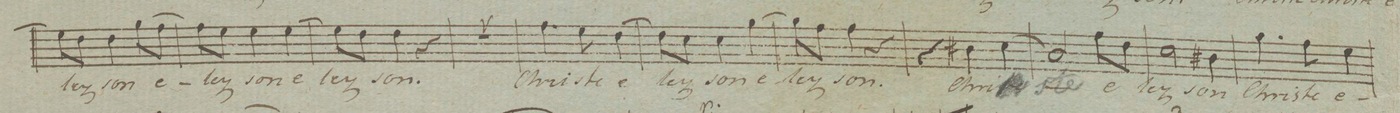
**kern	**text	**dynam
*I"Soprano Solo.	*	*
*clefC1	*	*
*k[]	*	*
*M3/4	*	*
8cc\L]	.	.
8b\J	-ley-	.
4b\	-son	.
(8ee\L	e-	.
8dd\J	.	.
=54	=54	=54
8dd\L)	.	.
8cc\J	-ley-	.
4cc\	-son	.
[4cc\	e-	.
=55	=55	=55
8cc\L]	ley-	.
8b\J	.	.
4b\	-son.	.
4r	.	.
=56	=56	=56
2.r	.	.
=57	=57	=57
4.dd\	Chri-	.
8cc\	-ste	.
[4b\	e-	.
=58	=58	=58
8b\L]	.	.
8a\J	-ley-	.
4a\	-son	.
[4ee\	e-	.
=59	=59	=59
8ee\L]	.	.
8dd\J	-ley-	.
4dd\	-son.	.
4r	.	.
=60	=60	=60
4r	.	.
4g#X\	Chri-	.
(4a\	-ste	.
=61	=61	=61
2f/)	.	.
8dd\L	e-	.
8b\J	.	.
=62	=62	=62
2a\	-ley-	.
4g#X\	-son	.
=63	=63	=63
4.ee\	Chri-	.
8dd\	-ste	.
4cc\	e-	.
=64	=64	=64
*-	*-	*-
